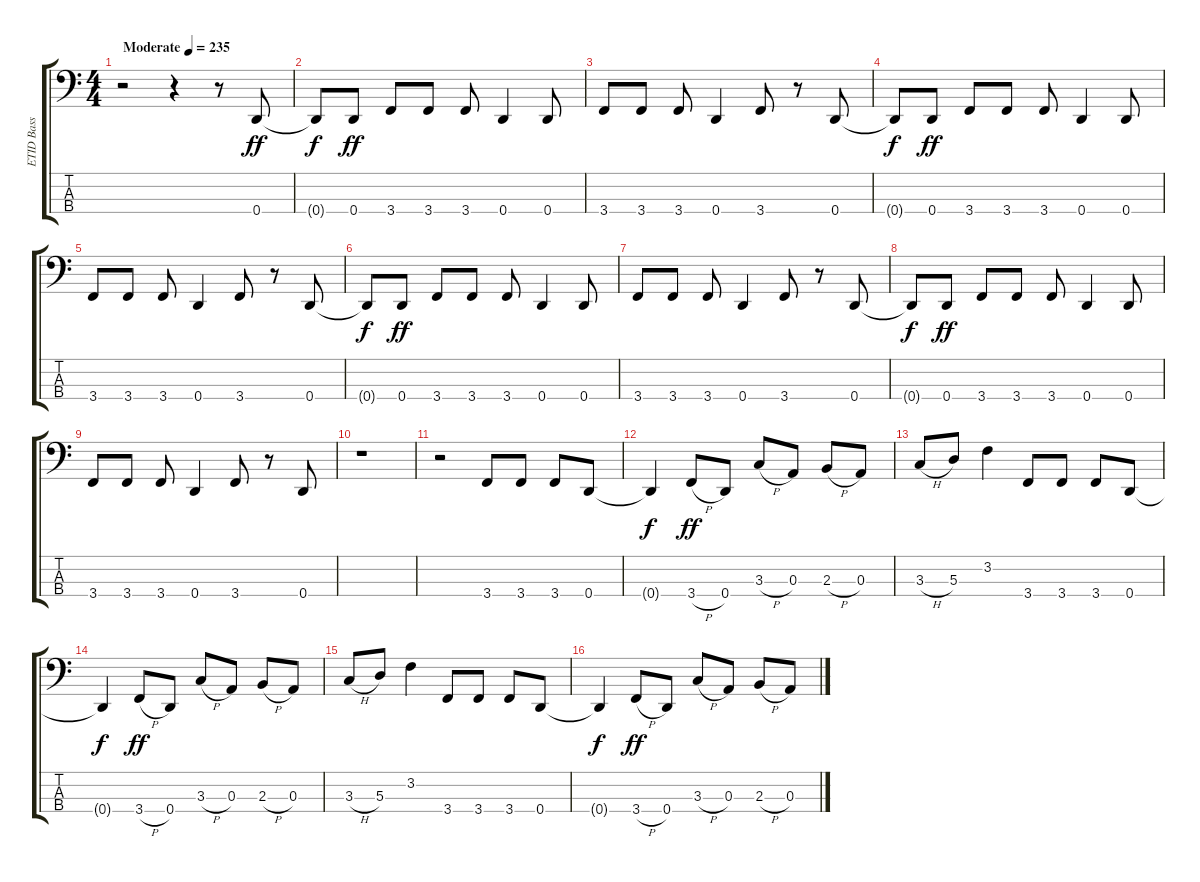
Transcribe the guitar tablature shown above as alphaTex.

\track ("ETID Bass" "ETID Bass") {instrument slapbass1}
\staff {score tabs}
\tuning (G2 D2 A1 D1) {hide}
\ts (4 4)
\tempo (235 "Moderate")
\clef f4
\ks c
r.2{dy ff instrument slapbass1} r.4 r.8 0.4.8 |
0.4{t}.8{dy f} 0.4.8{dy ff} 3.4.8 3.4.8 3.4.8 0.4.4 0.4.8 |
3.4.8 3.4.8 3.4.8 0.4.4 3.4.8 r.8 0.4.8 |
0.4{t}.8{dy f} 0.4.8{dy ff} 3.4.8 3.4.8 3.4.8 0.4.4 0.4.8 |
3.4.8 3.4.8 3.4.8 0.4.4 3.4.8 r.8 0.4.8 |
0.4{t}.8{dy f} 0.4.8{dy ff} 3.4.8 3.4.8 3.4.8 0.4.4 0.4.8 |
3.4.8 3.4.8 3.4.8 0.4.4 3.4.8 r.8 0.4.8 |
0.4{t}.8{dy f} 0.4.8{dy ff} 3.4.8 3.4.8 3.4.8 0.4.4 0.4.8 |
3.4.8 3.4.8 3.4.8 0.4.4 3.4.8 r.8 0.4.8 |
r.1 |
r.2 3.4.8 3.4.8 3.4.8 0.4.8 |
0.4{t}.4{dy f} 3.4{h}.8{dy ff} 0.4.8 3.3{h}.8 0.3.8 2.3{h}.8 0.3.8 |
3.3{h}.8 5.3.8 3.2.4 3.4.8 3.4.8 3.4.8 0.4.8 |
0.4{t}.4{dy f} 3.4{h}.8{dy ff} 0.4.8 3.3{h}.8 0.3.8 2.3{h}.8 0.3.8 |
3.3{h}.8 5.3.8 3.2.4 3.4.8 3.4.8 3.4.8 0.4.8 |
0.4{t}.4{dy f} 3.4{h}.8{dy ff} 0.4.8 3.3{h}.8 0.3.8 2.3{h}.8 0.3.8
